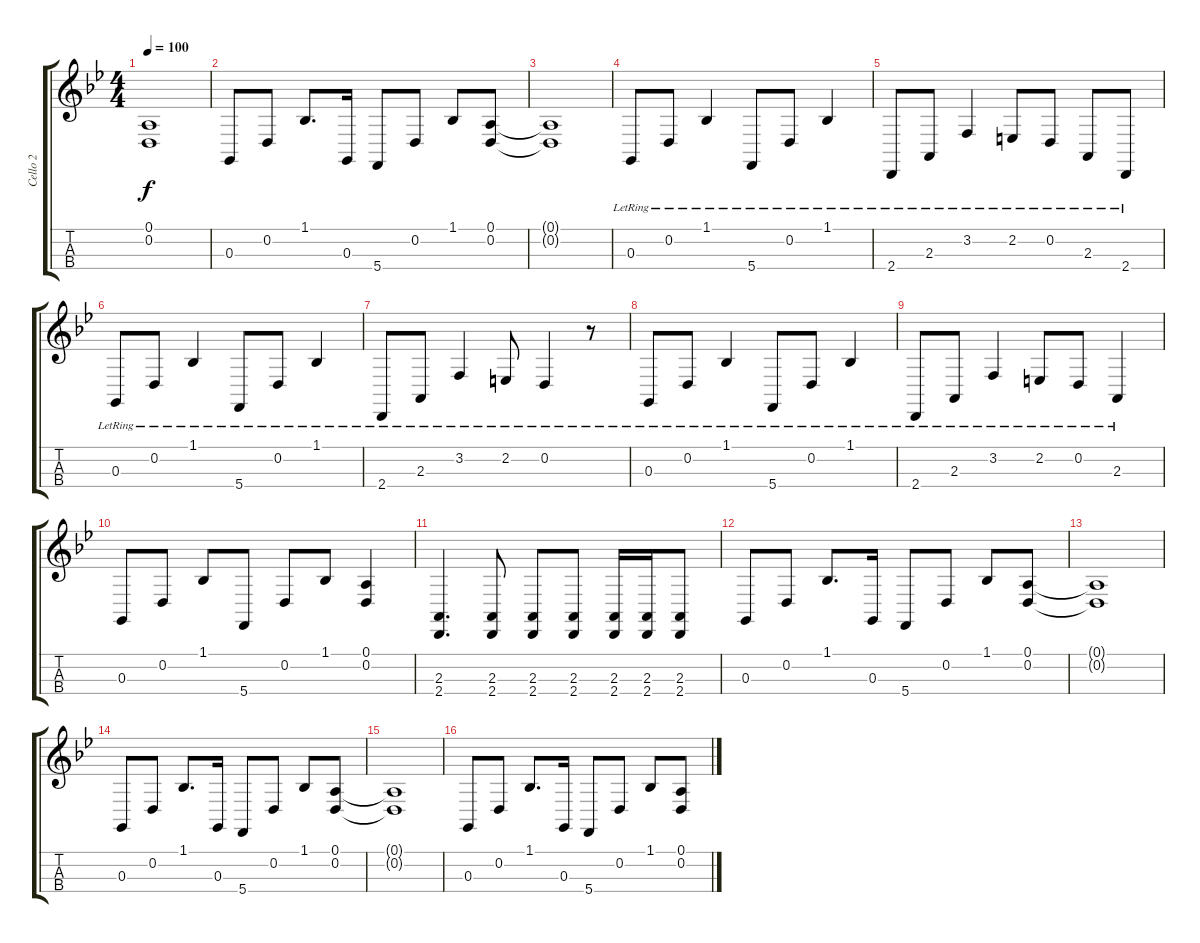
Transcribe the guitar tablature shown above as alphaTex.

\track ("Cello 2" "Cello 2") {instrument cello}
\staff {score tabs}
\tuning (A3 D3 G2 C2) {hide}
\ts (4 4)
\tempo 100
\clef g2
\ks bb
(0.1{t} 0.2{t}).1{dy f} |
0.3.8 0.2.8 1.1.8{d} 0.3.16 5.4.8 0.2.8 1.1.8 (0.1 0.2).8 |
(0.1{t} 0.2{t}).1{volume 10} |
0.3{lr}.8{instrument pizzicatostrings} 0.2{lr}.8 1.1{lr}.4 5.4{lr}.8 0.2{lr}.8 1.1{lr}.4 |
2.4{lr}.8 2.3{lr}.8 3.2{lr}.4 2.2{lr}.8 0.2{lr}.8 2.3{lr}.8 2.4{lr}.8 |
0.3{lr}.8 0.2{lr}.8 1.1{lr}.4 5.4{lr}.8 0.2{lr}.8 1.1{lr}.4 |
2.4{lr}.8 2.3{lr}.8 3.2{lr}.4 2.2{lr}.8 0.2{lr}.4 r.8 |
0.3{lr}.8 0.2{lr}.8 1.1{lr}.4 5.4{lr}.8 0.2{lr}.8 1.1{lr}.4 |
2.4{lr}.8 2.3{lr}.8 3.2{lr}.4 2.2{lr}.8 0.2{lr}.8 2.3{lr}.4 |
0.3.8{volume 13} 0.2.8 1.1.8 5.4.8 0.2.8 1.1.8 (0.1 0.2).4 |
(2.3 2.4).4{d instrument cello} (2.3 2.4).8 (2.3 2.4).8 (2.3 2.4).8 (2.3 2.4).16 (2.3 2.4).16 (2.3 2.4).8 |
0.3.8 0.2.8 1.1.8{d} 0.3.16 5.4.8 0.2.8 1.1.8 (0.1 0.2).8 |
(0.1{t} 0.2{t}).1 |
0.3.8 0.2.8 1.1.8{d} 0.3.16 5.4.8 0.2.8 1.1.8 (0.1 0.2).8 |
(0.1{t} 0.2{t}).1 |
0.3.8 0.2.8 1.1.8{d} 0.3.16 5.4.8 0.2.8 1.1.8 (0.1 0.2).8
